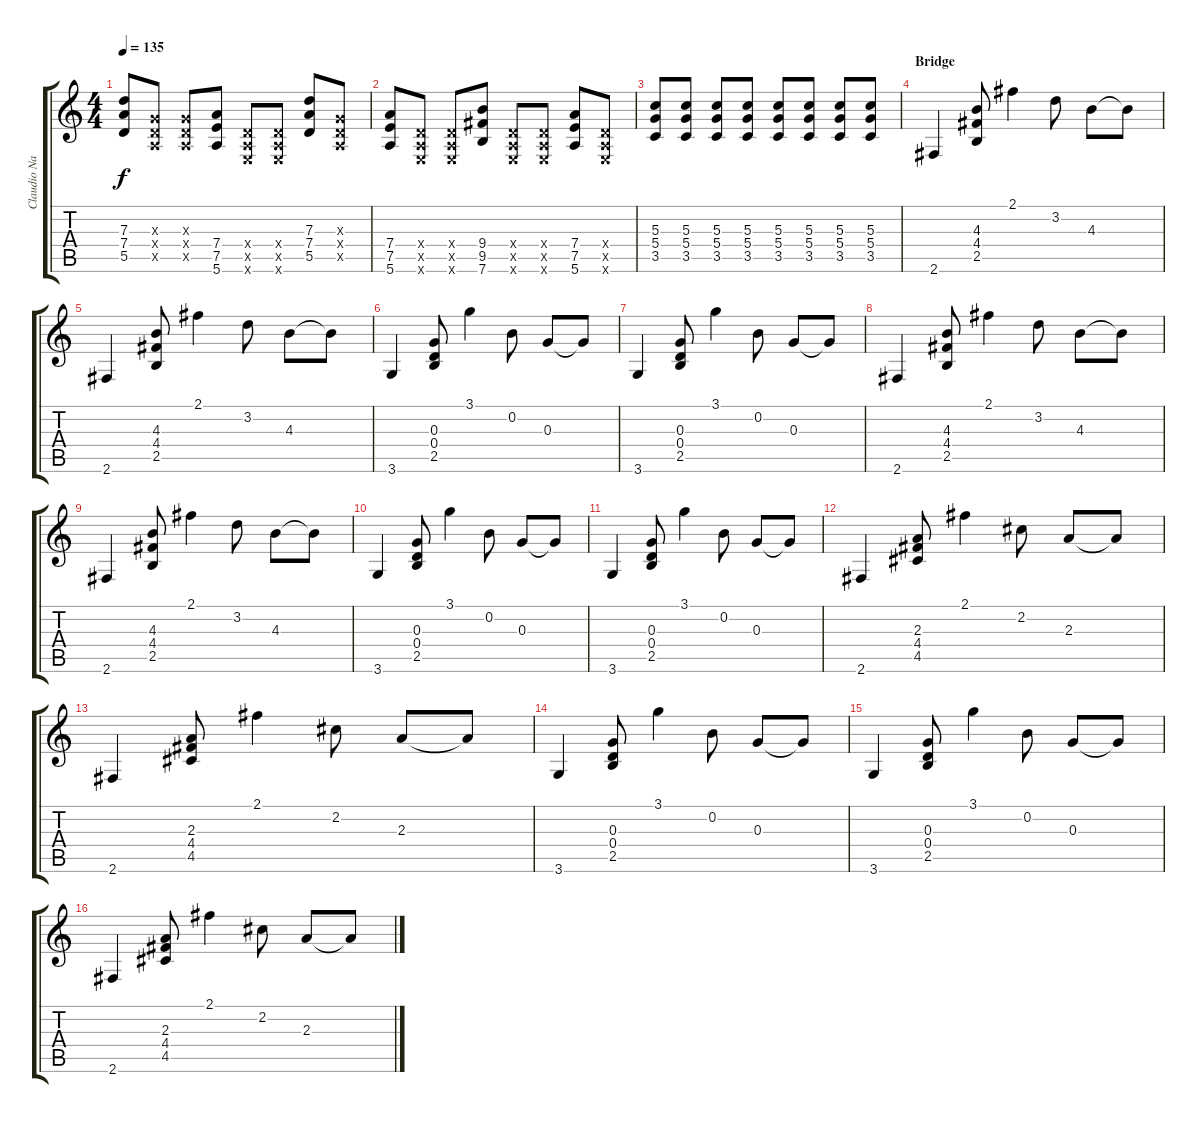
\track ("Claudio Narea" "Claudio Na") {instrument distortionguitar}
\staff {score tabs}
\tuning (E4 B3 G3 D3 A2 E2) {hide}
\ts (4 4)
\tempo 135
\clef g2
\ks c
(7.3 7.4 5.5).8{dy f} (0.3{x} 0.4{x} 0.5{x}).8 (0.3{x} 0.4{x} 0.5{x}).8 (7.4 7.5 5.6).8 (0.4{x} 0.5{x} 0.6{x}).8 (0.4{x} 0.5{x} 0.6{x}).8 (7.3 7.4 5.5).8 (0.3{x} 0.4{x} 0.5{x}).8 |
(7.4 7.5 5.6).8 (0.4{x} 0.5{x} 0.6{x}).8 (0.4{x} 0.5{x} 0.6{x}).8 (9.4 9.5 7.6).8 (0.4{x} 0.5{x} 0.6{x}).8 (0.4{x} 0.5{x} 0.6{x}).8 (7.4 7.5 5.6).8 (0.4{x} 0.5{x} 0.6{x}).8 |
(5.3 5.4 3.5).8 (5.3 5.4 3.5).8 (5.3 5.4 3.5).8 (5.3 5.4 3.5).8 (5.3 5.4 3.5).8 (5.3 5.4 3.5).8 (5.3 5.4 3.5).8 (5.3 5.4 3.5).8 |
\section ("" "Bridge")
2.6.4 (4.3 4.4 2.5).8 2.1.4 3.2.8 4.3.8 4.3{t}.8 |
2.6.4 (4.3 4.4 2.5).8 2.1.4 3.2.8 4.3.8 4.3{t}.8 |
3.6.4 (0.3 0.4 2.5).8 3.1.4 0.2.8 0.3.8 0.3{t}.8 |
3.6.4 (0.3 0.4 2.5).8 3.1.4 0.2.8 0.3.8 0.3{t}.8 |
2.6.4 (4.3 4.4 2.5).8 2.1.4 3.2.8 4.3.8 4.3{t}.8 |
2.6.4 (4.3 4.4 2.5).8 2.1.4 3.2.8 4.3.8 4.3{t}.8 |
3.6.4 (0.3 0.4 2.5).8 3.1.4 0.2.8 0.3.8 0.3{t}.8 |
3.6.4 (0.3 0.4 2.5).8 3.1.4 0.2.8 0.3.8 0.3{t}.8 |
2.6.4 (2.3 4.4 4.5).8 2.1.4 2.2.8 2.3.8 2.3{t}.8 |
2.6.4 (2.3 4.4 4.5).8 2.1.4 2.2.8 2.3.8 2.3{t}.8 |
3.6.4 (0.3 0.4 2.5).8 3.1.4 0.2.8 0.3.8 0.3{t}.8 |
3.6.4 (0.3 0.4 2.5).8 3.1.4 0.2.8 0.3.8 0.3{t}.8 |
2.6.4 (2.3 4.4 4.5).8 2.1.4 2.2.8 2.3.8 2.3{t}.8
